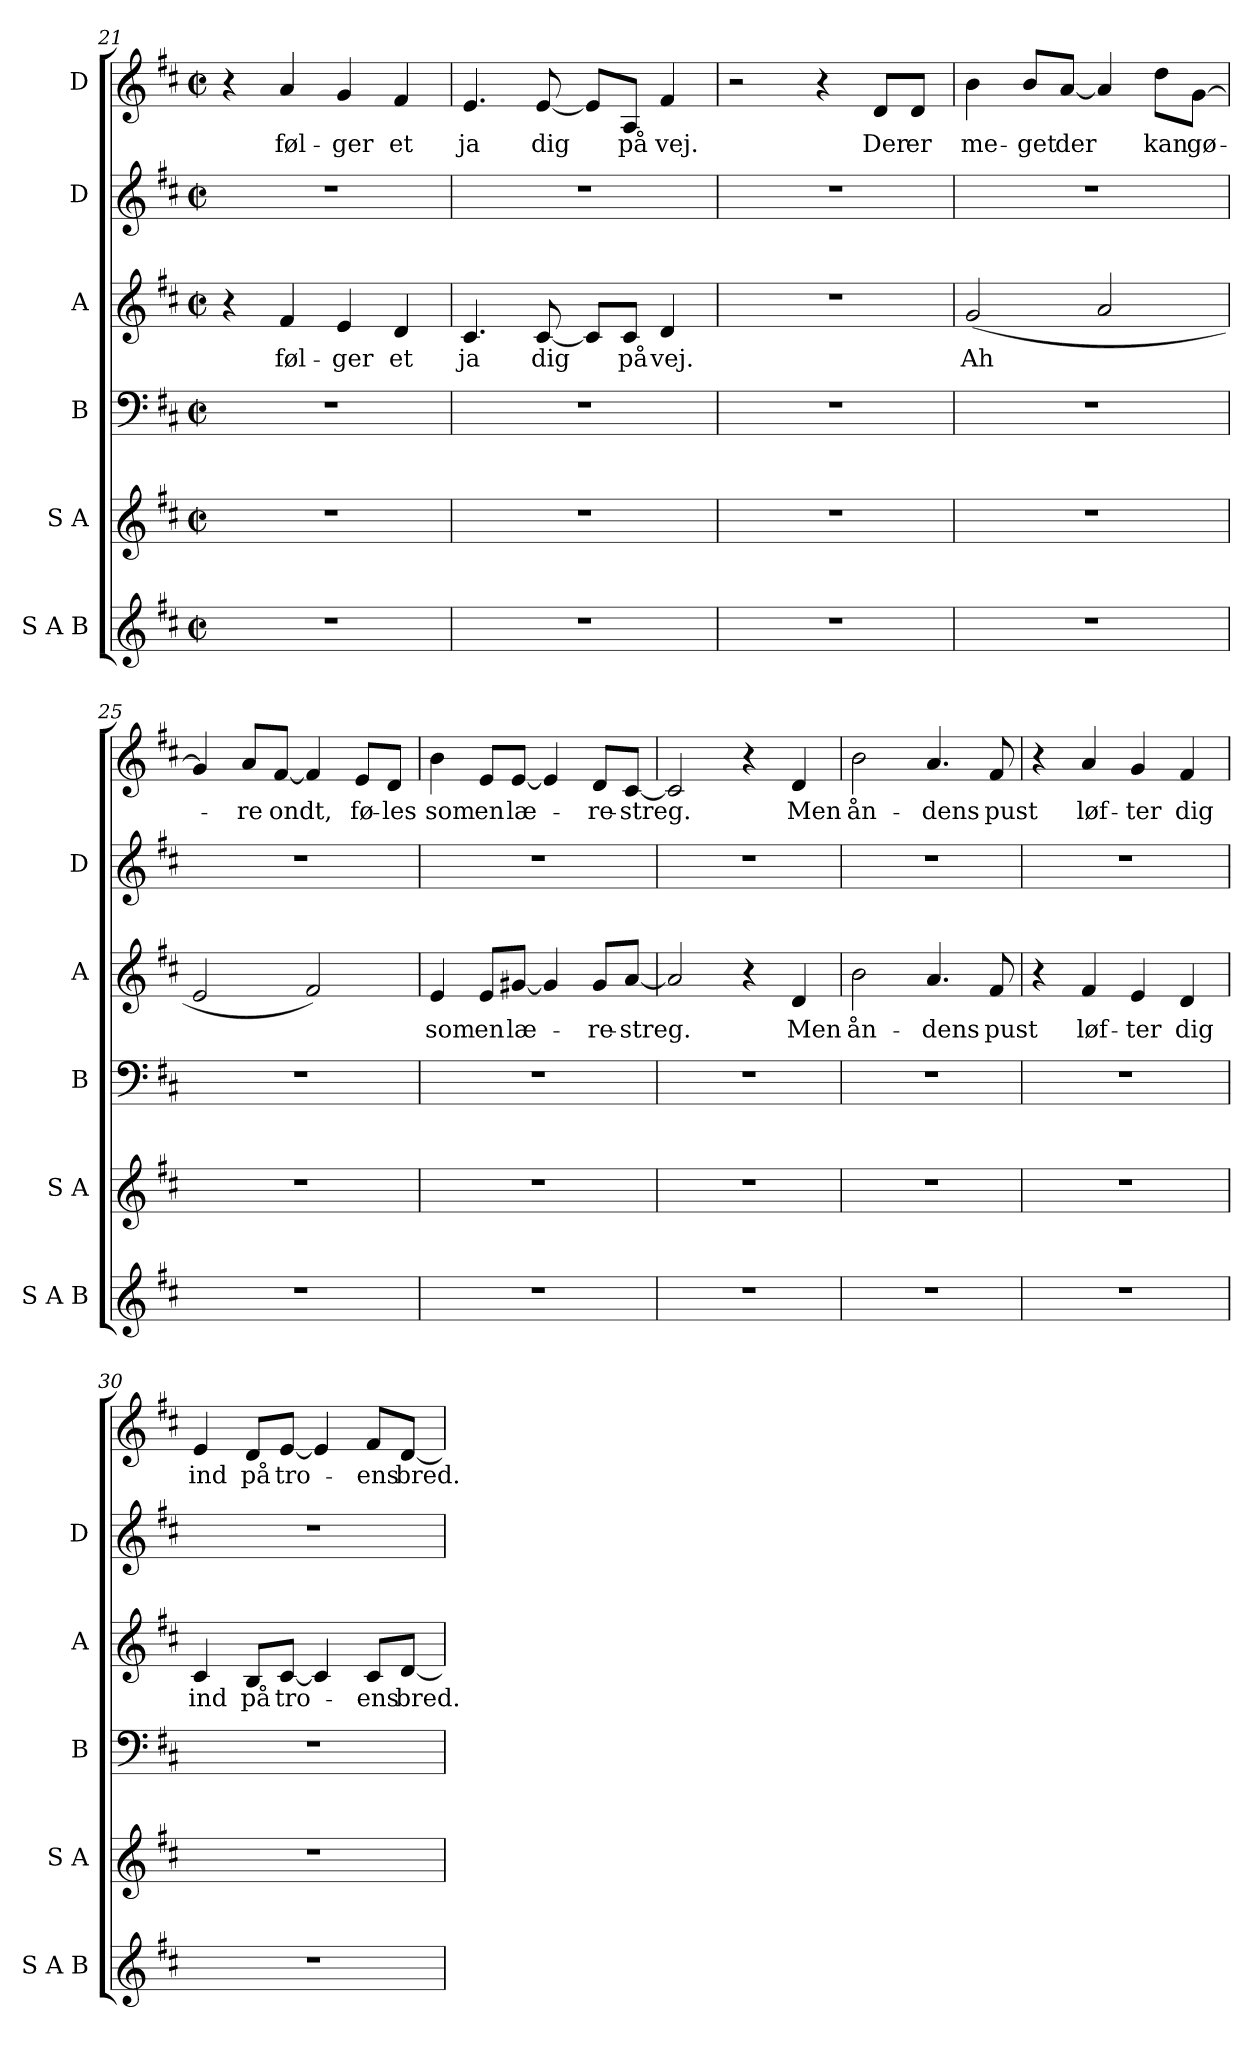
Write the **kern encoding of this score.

**kern	**kern	**kern	**kern	**text	**kern	**kern	**text
*part6	*part5	*part4	*part3	*part3	*part2	*part1	*part1
*staff6	*staff5	*staff4	*staff3	*staff3	*staff2	*staff1	*staff1
*I"S A B	*I"S A	*I"B	*I"A	*	*I"D	*I"D	*
*I'S A B	*I'S A	*I'B	*I'A	*	*I'D	*	*
*clefG2	*clefG2	*clefF4	*clefG2	*	*clefG2	*clefG2	*
*k[f#c#]	*k[f#c#]	*k[f#c#]	*k[f#c#]	*	*k[f#c#]	*k[f#c#]	*
*M2/2	*M2/2	*M2/2	*M2/2	*	*M2/2	*M2/2	*
*met(c|)	*met(c|)	*met(c|)	*met(c|)	*	*met(c|)	*met(c|)	*
=21	=21	=21	=21	=21	=21	=21	=21
1r	1r	1r	4r	.	1r	4r	.
!	!	!	!	!LO:LY:b	!	!	!LO:LY:b
.	.	.	4f#/	føl-	.	4a/	føl-
!	!	!	!	!LO:LY:b	!	!	!LO:LY:b
.	.	.	4e/	-ger	.	4g/	-ger
!	!	!	!	!LO:LY:b	!	!	!LO:LY:b
.	.	.	4d/	et	.	4f#/	et
=22	=22	=22	=22	=22	=22	=22	=22
!	!	!	!	!LO:LY:b	!	!	!LO:LY:b
1r	1r	1r	4.c#/	ja	1r	4.e/	ja
!	!	!	!	!LO:LY:b	!	!	!LO:LY:b
.	.	.	[8c#/	dig	.	[8e/	dig
.	.	.	8c#/L]	.	.	8e/L]	.
!	!	!	!	!LO:LY:b	!	!	!LO:LY:b
.	.	.	8c#/J	på	.	8A/J	på
!	!	!	!	!LO:LY:b	!	!	!LO:LY:b
.	.	.	4d/	vej.	.	4f#/	vej.
=23	=23	=23	=23	=23	=23	=23	=23
1r	1r	1r	1r	.	1r	2r	.
.	.	.	.	.	.	4r	.
!	!	!	!	!	!	!	!LO:LY:b
.	.	.	.	.	.	8d/L	Der
!	!	!	!	!	!	!	!LO:LY:b
.	.	.	.	.	.	8d/J	er
=24	=24	=24	=24	=24	=24	=24	=24
!	!	!	!	!LO:LY:b	!	!	!LO:LY:b
1r	1r	1r	(2g/	Ah	1r	4b\	me-
!	!	!	!	!	!	!	!LO:LY:b
.	.	.	.	.	.	8b/L	-get
!	!	!	!	!	!	!	!LO:LY:b
.	.	.	.	.	.	[8a/J	der
.	.	.	2a/	.	.	4a/]	.
!	!	!	!	!	!	!	!LO:LY:b
.	.	.	.	.	.	8dd\L	kan
!	!	!	!	!	!	!	!LO:LY:b
.	.	.	.	.	.	[8g\J	gø-
!!LO:LB:g=z
=25	=25	=25	=25	=25	=25	=25	=25
1r	1r	1r	2e/	.	1r	4g/]	.
!	!	!	!	!	!	!	!LO:LY:b
.	.	.	.	.	.	8a/L	-re
!	!	!	!	!	!	!	!LO:LY:b
.	.	.	.	.	.	[8f#/J	ondt,
.	.	.	2f#/)	.	.	4f#/]	.
!	!	!	!	!	!	!	!LO:LY:b
.	.	.	.	.	.	8e/L	fø-
!	!	!	!	!	!	!	!LO:LY:b
.	.	.	.	.	.	8d/J	-les
=26	=26	=26	=26	=26	=26	=26	=26
!	!	!	!	!LO:LY:b	!	!	!LO:LY:b
1r	1r	1r	4e/	som	1r	4b\	som
!	!	!	!	!LO:LY:b	!	!	!LO:LY:b
.	.	.	8e/L	en	.	8e/L	en
!	!	!	!	!LO:LY:b	!	!	!LO:LY:b
.	.	.	[8g#X/J	læ-	.	[8e/J	læ-
.	.	.	4g#/]	.	.	4e/]	.
!	!	!	!	!LO:LY:b	!	!	!LO:LY:b
.	.	.	8g#/L	-re-	.	8d/L	-re-
!	!	!	!	!LO:LY:b	!	!	!LO:LY:b
.	.	.	[8a/J	-streg.	.	[8c#/J	-streg.
=27	=27	=27	=27	=27	=27	=27	=27
1r	1r	1r	2a/]	.	1r	2c#/]	.
.	.	.	4r	.	.	4r	.
!	!	!	!	!LO:LY:b	!	!	!LO:LY:b
.	.	.	4d/	Men	.	4d/	Men
=28	=28	=28	=28	=28	=28	=28	=28
!	!	!	!	!LO:LY:b	!	!	!LO:LY:b
1r	1r	1r	2b\	ån-	1r	2b\	ån-
!	!	!	!	!LO:LY:b	!	!	!LO:LY:b
.	.	.	4.a/	-dens	.	4.a/	-dens
!	!	!	!	!LO:LY:b	!	!	!LO:LY:b
.	.	.	8f#/	pust	.	8f#/	pust
=29	=29	=29	=29	=29	=29	=29	=29
1r	1r	1r	4r	.	1r	4r	.
!	!	!	!	!LO:LY:b	!	!	!LO:LY:b
.	.	.	4f#/	løf-	.	4a/	løf-
!	!	!	!	!LO:LY:b	!	!	!LO:LY:b
.	.	.	4e/	-ter	.	4g/	-ter
!	!	!	!	!LO:LY:b	!	!	!LO:LY:b
.	.	.	4d/	dig	.	4f#/	dig
!!LO:LB:g=z
=30	=30	=30	=30	=30	=30	=30	=30
!	!	!	!	!LO:LY:b	!	!	!LO:LY:b
1r	1r	1r	4c#/	ind	1r	4e/	ind
!	!	!	!	!LO:LY:b	!	!	!LO:LY:b
.	.	.	8B/L	på	.	8d/L	på
!	!	!	!	!LO:LY:b	!	!	!LO:LY:b
.	.	.	[8c#/J	tro-	.	[8e/J	tro-
.	.	.	4c#/]	.	.	4e/]	.
!	!	!	!	!LO:LY:b	!	!	!LO:LY:b
.	.	.	8c#/L	-ens	.	8f#/L	-ens
!	!	!	!	!LO:LY:b	!	!	!LO:LY:b
.	.	.	[8d/J	bred.	.	[8d/J	bred.
=	=	=	=	=	=	=	=
*-	*-	*-	*-	*-	*-	*-	*-
